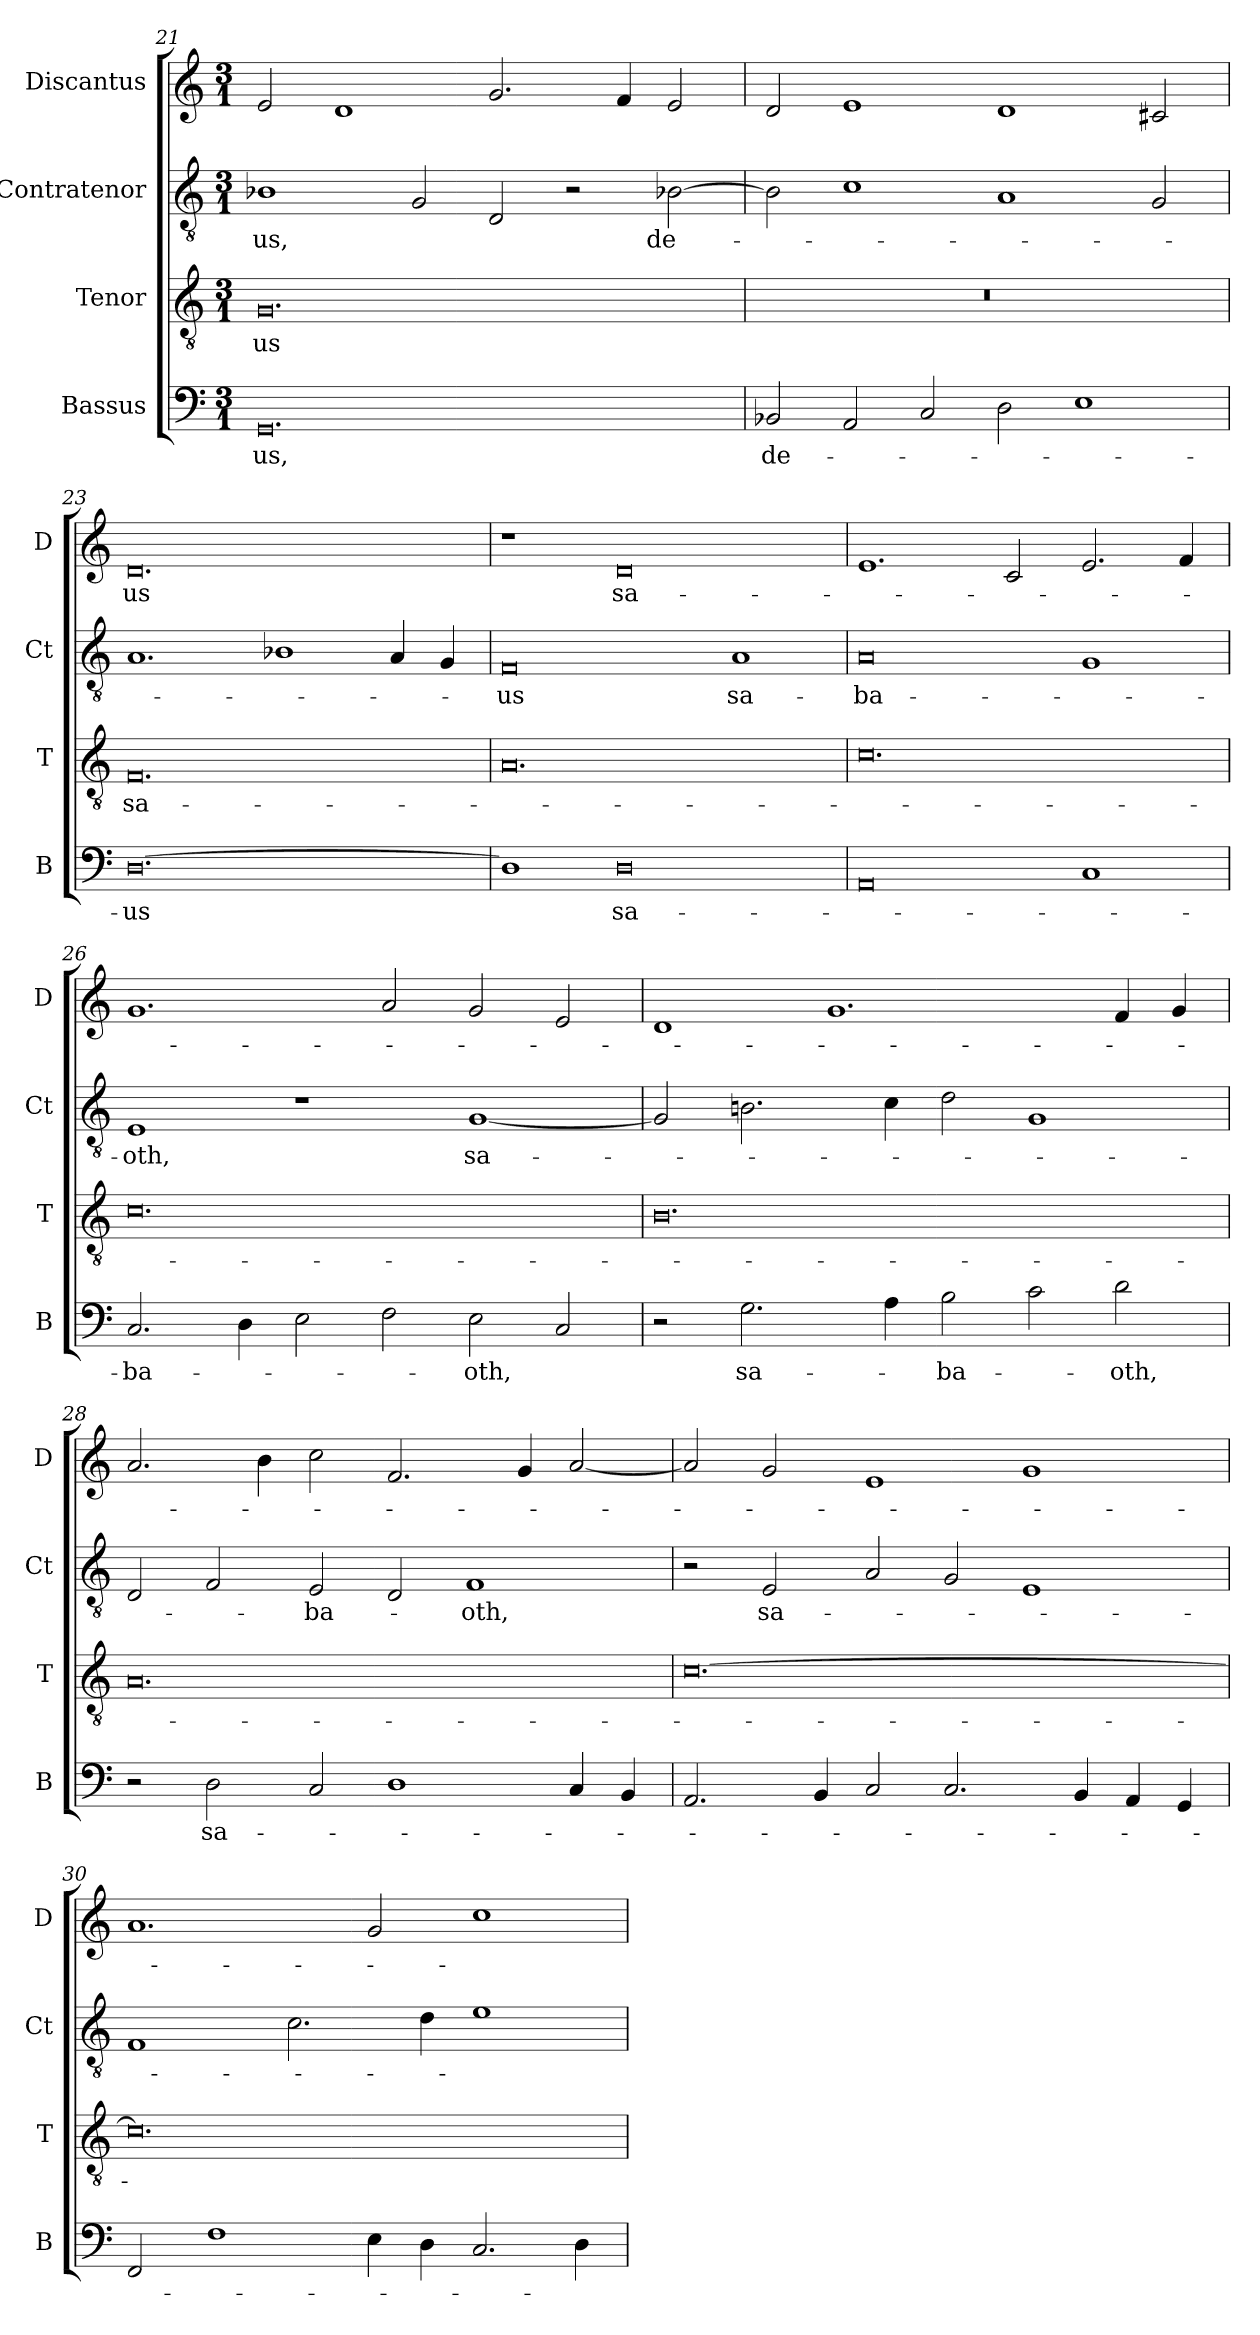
**kern	**text	**kern	**text	**kern	**text	**kern	**text
*part4	*part4	*part3	*part3	*part2	*part2	*part1	*part1
*staff4	*staff4	*staff3	*staff3	*staff2	*staff2	*staff1	*staff1
*I"Bassus	*	*I"Tenor	*	*I"Contratenor	*	*I"Discantus	*
*I'B	*	*I'T	*	*I'Ct	*	*I'D	*
*clefF4	*	*clefGv2	*	*clefGv2	*	*clefG2	*
*k[]	*	*k[]	*	*k[]	*	*k[]	*
*M3/1	*	*M3/1	*	*M3/1	*	*M3/1	*
=21	=21	=21	=21	=21	=21	=21	=21
0.GG	-us,	0.G	-us	1B-X	-us,	2e/	.
.	.	.	.	.	.	1d	.
.	.	.	.	2G/	.	.	.
.	.	.	.	2D/	.	2.g/	.
.	.	.	.	2r	.	.	.
.	.	.	.	.	.	4f/	.
.	.	.	.	[2B-X\	de-	2e/	.
=22	=22	=22	=22	=22	=22	=22	=22
2BB-X/	de-	0.r	.	2B-\]	.	2d/	.
2AA/	.	.	.	1c	.	1e	.
2C/	.	.	.	.	.	.	.
2D\	.	.	.	1A	.	1d	.
1E	.	.	.	.	.	.	.
.	.	.	.	2G/	.	2c#X/	.
=23	=23	=23	=23	=23	=23	=23	=23
[0.D	-us	0.F	sa-	1.A	.	0.d	-us
.	.	.	.	1B-X	.	.	.
.	.	.	.	4A/	.	.	.
.	.	.	.	4G/	.	.	.
=24	=24	=24	=24	=24	=24	=24	=24
1D]	.	0.A	.	0F	-us	1r	.
0D	sa-	.	.	.	.	0d	sa-
.	.	.	.	1A	sa-	.	.
=25	=25	=25	=25	=25	=25	=25	=25
0AA	.	0.c	.	0A	-ba-	1.e	.
.	.	.	.	.	.	2c/	.
1C	.	.	.	1G	.	2.e/	.
.	.	.	.	.	.	4f/	.
=26	=26	=26	=26	=26	=26	=26	=26
2.C/	-ba-	0.c	.	1E	-oth,	1.g	.
4D\	.	.	.	.	.	.	.
2E\	.	.	.	1r	.	.	.
2F\	.	.	.	.	.	2a/	.
2E\	-oth,	.	.	[1G	sa-	2g/	.
2C/	.	.	.	.	.	2e/	.
=27	=27	=27	=27	=27	=27	=27	=27
2r	.	0.B	.	2G/]	.	1d	.
2.G\	sa-	.	.	2.Bn\	.	.	.
.	.	.	.	.	.	1.g	.
4A\	.	.	.	4c\	.	.	.
2B\	-ba-	.	.	2d\	.	.	.
2c\	.	.	.	1G	.	.	.
2d\	-oth,	.	.	.	.	4f/	.
.	.	.	.	.	.	4g/	.
=28	=28	=28	=28	=28	=28	=28	=28
2r	.	0.A	.	2D/	.	2.a/	.
2D\	sa-	.	.	2F/	.	.	.
.	.	.	.	.	.	4b\	.
2C/	.	.	.	2E/	-ba-	2cc\	.
1D	.	.	.	2D/	.	2.f/	.
.	.	.	.	1F	-oth,	.	.
.	.	.	.	.	.	4g/	.
4C/	.	.	.	.	.	[2a/	.
4BB/	.	.	.	.	.	.	.
=29	=29	=29	=29	=29	=29	=29	=29
2.AA/	.	[0.c	.	2r	.	2a/]	.
.	.	.	.	2E/	sa-	2g/	.
4BB/	.	.	.	.	.	.	.
2C/	.	.	.	2A/	.	1e	.
2.C/	.	.	.	2G/	.	.	.
.	.	.	.	1E	.	1g	.
4BB/	.	.	.	.	.	.	.
4AA/	.	.	.	.	.	.	.
4GG/	.	.	.	.	.	.	.
=30	=30	=30	=30	=30	=30	=30	=30
2FF/	.	0.c]	.	1F	.	1.a	.
1F	.	.	.	.	.	.	.
.	.	.	.	2.c\	.	.	.
4E\	.	.	.	.	.	2g/	.
4D\	.	.	.	4d\	.	.	.
2.C/	.	.	.	1e	.	1cc	.
4D\	.	.	.	.	.	.	.
=	=	=	=	=	=	=	=
*-	*-	*-	*-	*-	*-	*-	*-
